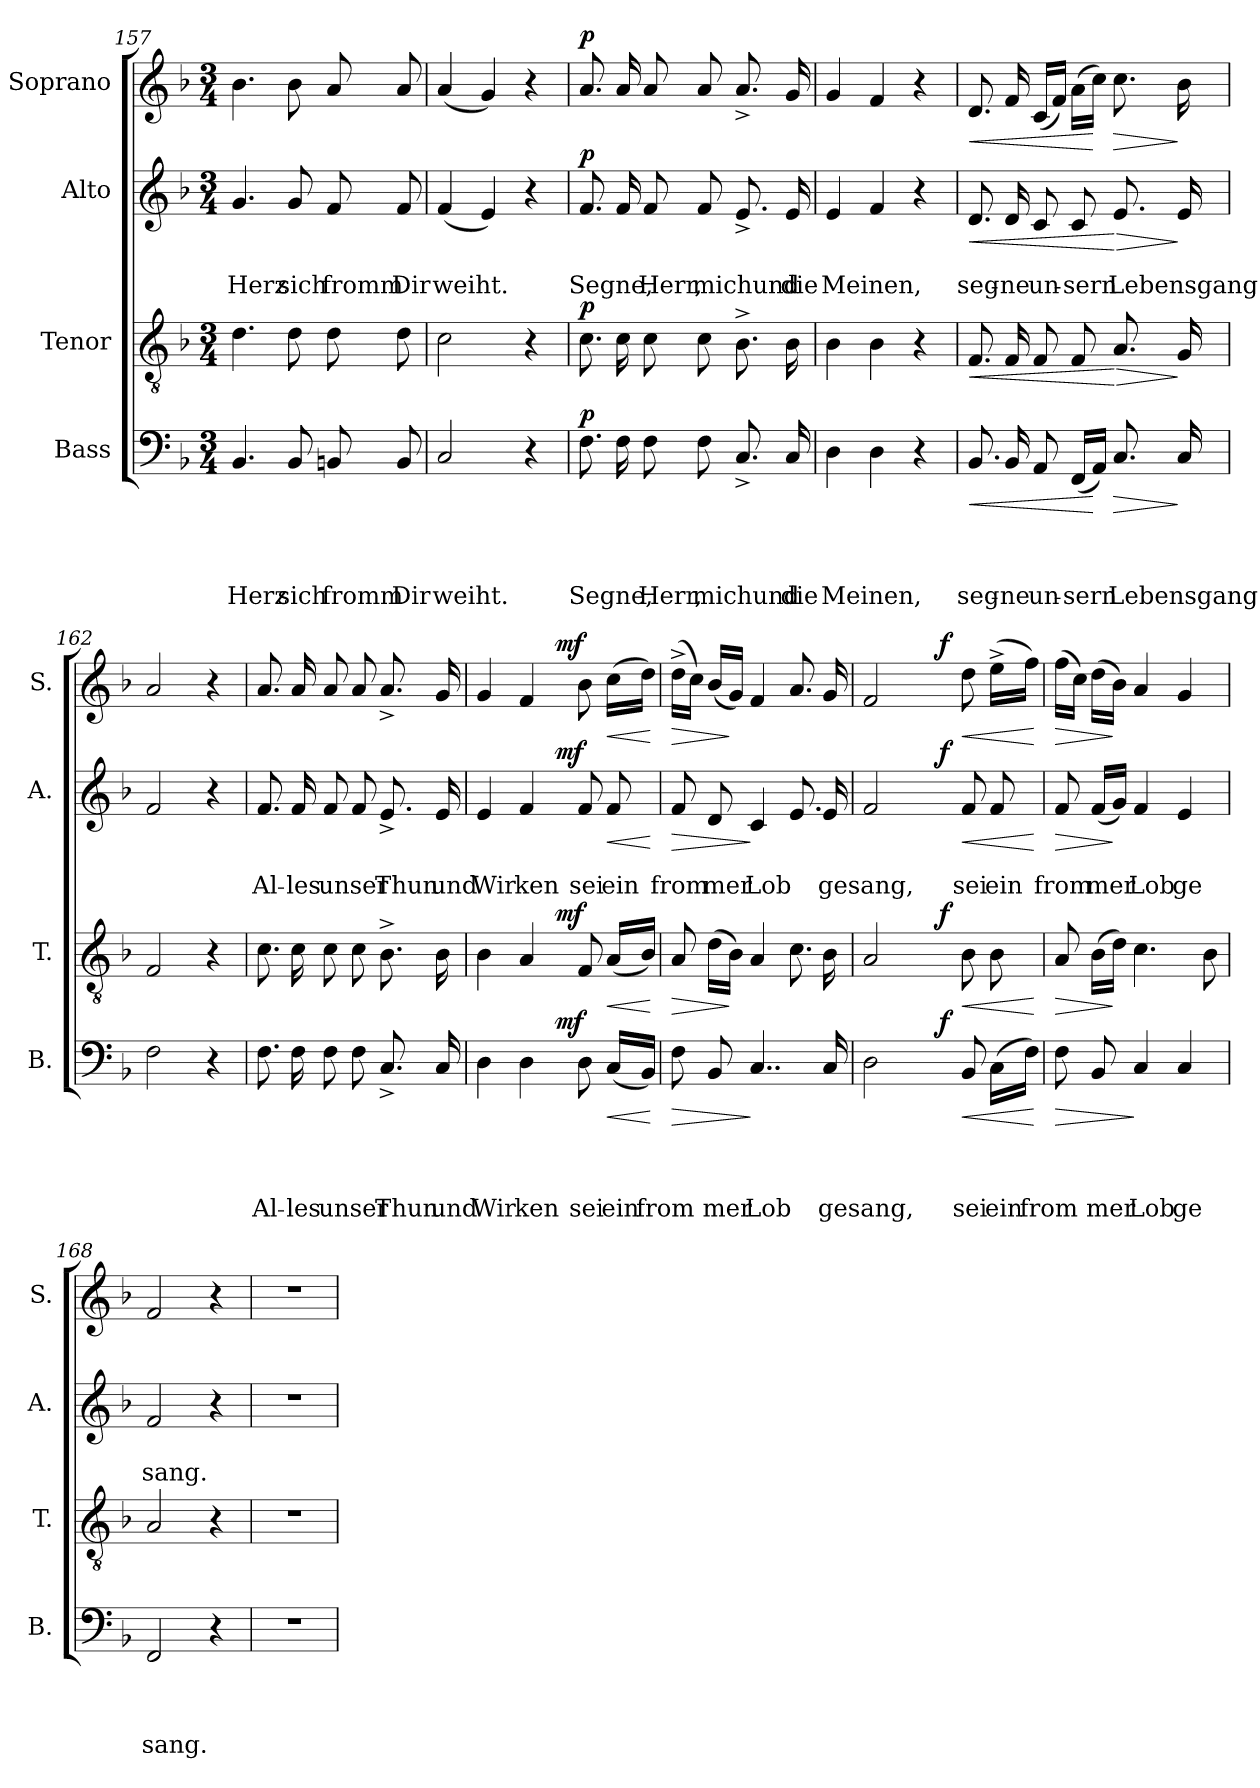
**kern	**text	**text	**text	**text	**dynam	**kern	**dynam	**kern	**text	**text	**dynam	**kern	**dynam
*part4	*part4	*part4	*part4	*part4	*part4	*part3	*part3	*part2	*part2	*part2	*part2	*part1	*part1
*staff4	*staff4	*staff4	*staff4	*staff4	*staff4	*staff3	*staff3	*staff2	*staff2	*staff2	*staff2	*staff1	*staff1
*I"Bass	*	*	*	*	*	*I"Tenor	*	*I"Alto	*	*	*	*I"Soprano	*
*I'B.	*	*	*	*	*	*I'T.	*	*I'A.	*	*	*	*I'S.	*
*clefF4	*	*	*	*	*	*clefGv2	*	*clefG2	*	*	*	*clefG2	*
*k[b-]	*	*	*	*	*	*k[b-]	*	*k[b-]	*	*	*	*k[b-]	*
*F:	*	*	*	*	*	*F:	*	*F:	*	*	*	*F:	*
*M3/4	*	*	*	*	*	*M3/4	*	*M3/4	*	*	*	*M3/4	*
=157	=157	=157	=157	=157	=157	=157	=157	=157	=157	=157	=157	=157	=157
!	!	!	!	!LO:LY:b	!	!	!	!	!	!LO:LY:b	!	!	!
4.BB-/	.	.	.	Herz	.	4.d\	.	4.g/	.	Herz	.	4.b-\	.
!	!	!	!	!LO:LY:b	!	!	!	!	!	!LO:LY:b	!	!	!
8BB-/	.	.	.	sich	.	8d\	.	8g/	.	sich	.	8b-\	.
!	!	!	!	!LO:LY:b	!	!	!	!	!	!LO:LY:b	!	!	!
8BBn/	.	.	.	fromm	.	8d\	.	8f/	.	fromm	.	8a/	.
!	!	!	!	!LO:LY:b	!	!	!	!	!	!LO:LY:b	!	!	!
8BB/	.	.	.	Dir	.	8d\	.	8f/	.	Dir	.	8a/	.
!!LO:PB:g=z
=158	=158	=158	=158	=158	=158	=158	=158	=158	=158	=158	=158	=158	=158
!	!	!	!	!LO:LY:b	!	!	!	!	!	!LO:LY:b	!	!	!
2C/	.	.	.	weiht.	.	2c\	.	(<4f/	.	weiht.	.	(<4a/	.
.	.	.	.	.	.	.	.	4e/)	.	.	.	4g/)	.
4r	.	.	.	.	.	4r	.	4r	.	.	.	4r	.
=159	=159	=159	=159	=159	=159	=159	=159	=159	=159	=159	=159	=159	=159
!	!	!	!	!LO:LY:b	!LO:DY:a	!	!LO:DY:a	!	!	!LO:LY:b	!LO:DY:a	!	!LO:DY:a
8.F\	.	.	.	Segne,	p	8.c\	p	8.f/	.	Segne,	p	8.a/	p
16F\	.	.	.	.	.	16c\	.	16f/	.	.	.	16a/	.
!	!	!	!	!LO:LY:b	!	!	!	!	!	!LO:LY:b	!	!	!
8F\	.	.	.	Herr,	.	8c\	.	8f/	.	Herr,	.	8a/	.
!	!	!	!	!LO:LY:b	!	!	!	!	!	!LO:LY:b	!	!	!
8F\	.	.	.	michund	.	8c\	.	8f/	.	michund	.	8a/	.
8.C^</	.	.	.	.	.	8.B-^>\	.	8.e^</	.	.	.	8.a^</	.
!	!	!	!	!LO:LY:b	!	!	!	!	!	!LO:LY:b	!	!	!
16C/	.	.	.	die	.	16B-\	.	16e/	.	die	.	16g/	.
=160	=160	=160	=160	=160	=160	=160	=160	=160	=160	=160	=160	=160	=160
!	!	!	!	!LO:LY:b	!	!	!	!	!	!LO:LY:b	!	!	!
4D\	.	.	.	Meinen,	.	4B-\	.	4e/	.	Meinen,	.	4g/	.
4D\	.	.	.	.	.	4B-\	.	4f/	.	.	.	4f/	.
4r	.	.	.	.	.	4r	.	4r	.	.	.	4r	.
=161	=161	=161	=161	=161	=161	=161	=161	=161	=161	=161	=161	=161	=161
!	!	!	!	!LO:LY:b	!LO:HP:b	!	!LO:HP:b	!	!	!LO:LY:b	!LO:HP:b	!	!LO:HP:b
8.BB-/	.	.	.	seg-	<	8.F/	<	8.d/	.	seg-	<	8.d/	<
!	!	!	!	!LO:LY:b	!	!	!	!	!	!LO:LY:b	!	!	!
16BB-/	.	.	.	-ne	.	16F/	.	16d/	.	-ne	.	16f/	.
!	!	!	!	!LO:LY:b	!	!	!	!	!	!LO:LY:b	!	!	!
8AA/	.	.	.	un-	.	8F/	.	8c/	.	un-	.	(<16c/LL	.
.	.	.	.	.	.	.	.	.	.	.	.	16f/JJ)	.
!	!	!	!	!LO:LY:b	!	!	!	!	!	!LO:LY:b	!	!	!
(<16FF/LL	.	.	.	-sern	.	8F/	.	8c/	.	-sern	.	(>16a\LL	.
16AA/JJ)	.	.	.	.	[	.	.	.	.	.	.	16cc\JJ)	[
!	!	!	!	!LO:LY:b	!LO:HP:b	!	!LO:HP:n=1:b	!	!	!LO:LY:b	!LO:HP:n=1:b	!	!LO:HP:b
8.C/	.	.	.	Lebensgang!	>	8.A/	[ >	8.e/	.	Lebensgang!	[ >	8.cc\	>
16C/	.	.	.	.	]	16G/	]	16e/	.	.	]	16b-\	]
=162	=162	=162	=162	=162	=162	=162	=162	=162	=162	=162	=162	=162	=162
2F\	.	.	.	.	.	2F/	.	2f/	.	.	.	2a/	.
4r	.	.	.	.	.	4r	.	4r	.	.	.	4r	.
=163	=163	=163	=163	=163	=163	=163	=163	=163	=163	=163	=163	=163	=163
!	!	!	!	!LO:LY:b	!	!	!	!	!	!LO:LY:b	!	!	!
8.F\	.	.	.	Al-	.	8.c\	.	8.f/	.	Al-	.	8.a/	.
!	!	!	!	!LO:LY:b	!	!	!	!	!	!LO:LY:b	!	!	!
16F\	.	.	.	-les	.	16c\	.	16f/	.	-les	.	16a/	.
!	!	!	!	!LO:LY:b	!	!	!	!	!	!LO:LY:b	!	!	!
8F\	.	.	.	unser	.	8c\	.	8f/	.	unser	.	8a/	.
8F\	.	.	.	.	.	8c\	.	8f/	.	.	.	8a/	.
!	!	!	!	!LO:LY:b	!	!	!	!	!	!LO:LY:b	!	!	!
8.C^</	.	.	.	Thun	.	8.B-^>\	.	8.e^</	.	Thun	.	8.a^</	.
!	!	!	!	!LO:LY:b	!	!	!	!	!	!LO:LY:b	!	!	!
16C/	.	.	.	und	.	16B-\	.	16e/	.	und	.	16g/	.
!!LO:LB:g=z
=164	=164	=164	=164	=164	=164	=164	=164	=164	=164	=164	=164	=164	=164
!	!	!	!	!LO:LY:b	!	!	!	!	!	!LO:LY:b	!	!	!
*^	*	*	*	*	*	*^	*	*^	*	*	*	*^	*
4D\	4ryy	.	.	.	Wir	.	4B-\	4ryy	.	4e/	4ryy	.	Wir	.	4g/	4ryy	.
!	!	!	!	!	!LO:LY:b	!	!	!	!	!	!	!	!LO:LY:b	!	!	!	!
4D\	8ryy	.	.	.	ken	.	4A/	8ryy	.	4f/	8ryy	.	ken	.	4f/	8ryy	.
.	32ryy	.	.	.	.	.	.	32ryy	.	.	32ryy	.	.	.	.	32ryy	.
!	!	!	!	!	!	!LO:DY:a	!	!	!LO:DY:a	!	!	!	!	!LO:DY:a	!	!	!LO:DY:a
.	4ryy	.	.	.	.	mf	.	4ryy	mf	.	4ryy	.	.	mf	.	4ryy	mf
!	!	!	!	!	!LO:LY:b	!	!	!	!	!	!	!	!LO:LY:b	!	!	!	!
8D\	.	.	.	.	sei	.	8F/	.	.	8f/	.	.	sei	.	8b-\	.	.
!	!	!	!	!	!LO:LY:b	!LO:HP:b	!	!	!LO:HP:b	!	!	!	!LO:LY:b	!LO:HP:b	!	!	!LO:HP:b
(<16C/LL	.	.	.	.	ein	<	(<16A/LL	.	<	8f/	.	.	ein	<	(>16cc\LL	.	<
.	16.ryy	.	.	.	.	.	.	16.ryy	.	.	16.ryy	.	.	.	.	16.ryy	.
!	!	!	!	!	!LO:LY:b	!	!	!	!	!	!	!	!	!	!	!	!
16BB-/JJ)	.	.	.	.	from	.	16B-/JJ)	.	.	.	.	.	.	.	16dd\JJ)	.	.
.	.	.	.	.	.	[	.	.	[	.	.	.	.	[	.	.	[
=165	=165	=165	=165	=165	=165	=165	=165	=165	=165	=165	=165	=165	=165	=165	=165	=165	=165
!	!	!	!	!	!	!LO:HP:b	!	!	!LO:HP:b	!	!	!	!LO:LY:b	!LO:HP:b	!	!	!LO:HP:b
*v	*v	*	*	*	*	*	*	*	*	*v	*v	*	*	*	*v	*v	*
*	*	*	*	*	*	*v	*v	*	*	*	*	*	*	*
8F\	.	.	.	.	>	8A/	>	8f/	.	from	>	(>16dd^>\LL	>
.	.	.	.	.	.	.	.	.	.	.	.	16cc\JJ)	.
!	!	!	!	!LO:LY:b	!	!	!	!	!	!LO:LY:b	!	!	!
8BB-/	.	.	.	mer	.	(>16d\LL	.	8d/	.	mer	.	(<16b-/LL	.
.	.	.	.	.	.	16B-\JJ)	]	.	.	.	.	16g/JJ)	]
!	!	!	!	!LO:LY:b	!	!	!	!	!	!LO:LY:b	!	!	!
4..C/	.	.	.	Lob	]	4A/	.	4c/	.	Lob	]	4f/	.
.	.	.	.	.	.	8.c\	.	8.e/	.	.	.	8.a/	.
!	!	!	!	!LO:LY:b	!	!	!	!	!	!LO:LY:b	!	!	!
16C/	.	.	.	gesang,	.	16B-\	.	16e/	.	gesang,	.	16g/	.
=166	=166	=166	=166	=166	=166	=166	=166	=166	=166	=166	=166	=166	=166
*^	*	*	*	*	*	*^	*	*^	*	*	*	*^	*
2D\	4ryy	.	.	.	.	.	2A/	4ryy	.	2f/	4ryy	.	.	.	2f/	4ryy	.
.	8ryy	.	.	.	.	.	.	8ryy	.	.	8ryy	.	.	.	.	8ryy	.
.	32ryy	.	.	.	.	.	.	32ryy	.	.	32ryy	.	.	.	.	32ryy	.
!	!	!	!	!	!	!LO:DY:a	!	!	!LO:DY:a	!	!	!	!	!LO:DY:a	!	!	!LO:DY:a
.	4ryy	.	.	.	.	f	.	4ryy	f	.	4ryy	.	.	f	.	4ryy	f
!	!	!	!	!	!LO:LY:b	!LO:HP:b	!	!	!LO:HP:b	!	!	!	!LO:LY:b	!LO:HP:b	!	!	!LO:HP:b
8BB-/	.	.	.	.	sei	<	8B-\	.	<	8f/	.	.	sei	<	8dd\	.	<
!	!	!	!	!	!LO:LY:b	!	!	!	!	!	!	!	!LO:LY:b	!	!	!	!
(>16C\LL	.	.	.	.	ein	.	8B-\	.	.	8f/	.	.	ein	.	(>16ee^>\LL	.	.
.	16.ryy	.	.	.	.	.	.	16.ryy	.	.	16.ryy	.	.	.	.	16.ryy	.
!	!	!	!	!	!LO:LY:b	!	!	!	!	!	!	!	!	!	!	!	!
16F\JJ)	.	.	.	.	from	.	.	.	.	.	.	.	.	.	16ff\JJ)	.	.
.	.	.	.	.	.	[	.	.	[	.	.	.	.	[	.	.	[
=167	=167	=167	=167	=167	=167	=167	=167	=167	=167	=167	=167	=167	=167	=167	=167	=167	=167
!	!	!	!	!	!	!LO:HP:b	!	!	!LO:HP:b	!	!	!	!LO:LY:b	!LO:HP:b	!	!	!LO:HP:b
*v	*v	*	*	*	*	*	*	*	*	*v	*v	*	*	*	*v	*v	*
*	*	*	*	*	*	*v	*v	*	*	*	*	*	*	*
8F\	.	.	.	.	>	8A/	>	8f/	.	from	>	(>16ff\LL	>
.	.	.	.	.	.	.	.	.	.	.	.	16cc\JJ)	.
!	!	!	!	!LO:LY:b	!	!	!	!	!	!LO:LY:b	!	!	!
8BB-/	.	.	.	mer	.	(>16B-\LL	.	(<16f/LL	.	mer	.	(>16dd\LL	.
.	.	.	.	.	.	16d\JJ)	]	16g/JJ)	.	.	]	16b-\JJ)	]
!	!	!	!	!LO:LY:b	!	!	!	!	!	!LO:LY:b	!	!	!
4C/	.	.	.	Lob	]	4.c\	.	4f/	.	Lob	.	4a/	.
!	!	!	!	!LO:LY:b	!	!	!	!	!	!LO:LY:b	!	!	!
4C/	.	.	.	ge	.	.	.	4e/	.	ge	.	4g/	.
.	.	.	.	.	.	8B-\	.	.	.	.	.	.	.
=168	=168	=168	=168	=168	=168	=168	=168	=168	=168	=168	=168	=168	=168
!	!	!	!	!LO:LY:b	!	!	!	!	!	!LO:LY:b	!	!	!
2FF/	.	.	.	sang.	.	2A/	.	2f/	.	sang.	.	2f/	.
4r	.	.	.	.	.	4r	.	4r	.	.	.	4r	.
=169	=169	=169	=169	=169	=169	=169	=169	=169	=169	=169	=169	=169	=169
!LO:N:vis=1	!	!	!	!	!	!LO:N:vis=1	!	!LO:N:vis=1	!	!	!	!LO:N:vis=1	!
2.r	.	.	.	.	.	2.r	.	2.r	.	.	.	2.r	.
=	=	=	=	=	=	=	=	=	=	=	=	=	=
*-	*-	*-	*-	*-	*-	*-	*-	*-	*-	*-	*-	*-	*-
